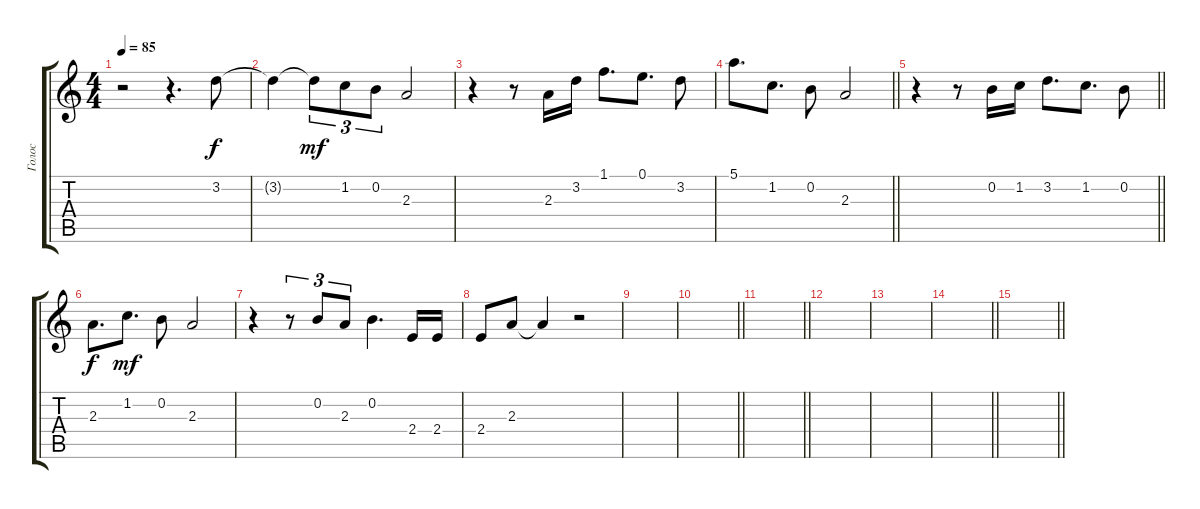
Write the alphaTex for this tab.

\track ("Голос" "Голос") {instrument electricguitarclean}
\staff {score tabs}
\tuning (E4 B3 G3 D3 A2 E2) {hide}
\ts (4 4)
\tempo 85
\clef g2
\ks c
r.2{dy f} r.4{d} 3.2.8 |
3.2{t}.4 3.2{t}.8{tu (3 2) dy mf} 1.2.8{tu (3 2)} 0.2.8{tu (3 2)} 2.3.2 |
r.4 r.8 2.3.16 3.2.16 1.1.8{d} 0.1.8{d} 3.2.8 |
\barLineRight lightlight
5.1.8{d} 1.2.8{d} 0.2.8 2.3.2 |
\barLineRight lightlight
r.4 r.8 0.2.16 1.2.16 3.2.8{d} 1.2.8{d} 0.2.8 |
2.3.8{d dy f} 1.2.8{d dy mf} 0.2.8 2.3.2 |
r.4 r.8{tu (3 2)} 0.2.8{tu (3 2)} 2.3.8{tu (3 2)} 0.2.4{d} 2.4.16 2.4.16 |
2.4.8 2.3.8 2.3{t}.4 r.2 |
|
\barLineRight lightlight
|
\barLineRight lightlight
|
|
|
\barLineRight lightlight
|
\barLineRight lightlight
